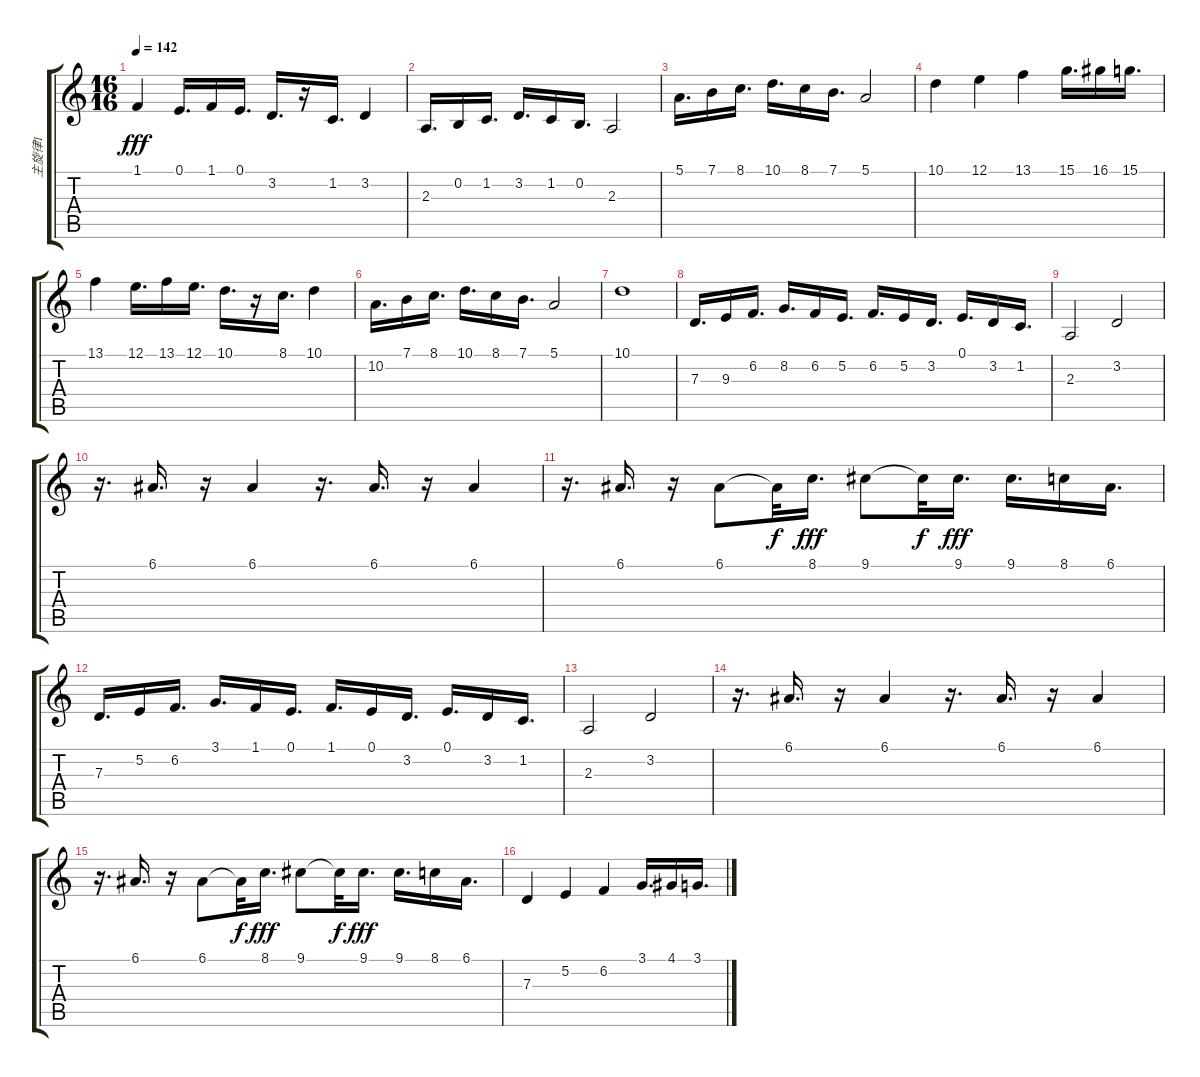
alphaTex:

\track ("主旋律1" "主旋律1") {instrument harpsichord}
\staff {score tabs}
\tuning (E4 B3 G3 D3 A2 E2) {hide}
\ts (16 16)
\tempo 142
\clef g2
\ks c
1.1.4{dy fff} 0.1.16{d} 1.1.16 0.1.16{d} 3.2.16{d} r.16 1.2.16{d} 3.2.4 |
2.3.16{d} 0.2.16 1.2.16{d} 3.2.16{d} 1.2.16 0.2.16{d} 2.3.2 |
5.1.16{d} 7.1.16 8.1.16{d} 10.1.16{d} 8.1.16 7.1.16{d} 5.1.2 |
10.1.4 12.1.4 13.1.4 15.1.16{d} 16.1.16 15.1.16{d} |
13.1.4 12.1.16{d} 13.1.16 12.1.16{d} 10.1.16{d} r.16 8.1.16{d} 10.1.4 |
10.2.16{d} 7.1.16 8.1.16{d} 10.1.16{d} 8.1.16 7.1.16{d} 5.1.2 |
10.1.1 |
7.3.16{d} 9.3.16 6.2.16{d} 8.2.16{d} 6.2.16 5.2.16{d} 6.2.16{d} 5.2.16 3.2.16{d} 0.1.16{d} 3.2.16 1.2.16{d} |
2.3.2 3.2.2 |
r.16{d} 6.1.16{d} r.16 6.1.4 r.16{d} 6.1.16{d} r.16 6.1.4 |
r.16{d} 6.1.16{d} r.16 6.1.8 6.1{t}.32{dy f} 8.1.16{d dy fff} 9.1.8 9.1{t}.32{dy f} 9.1.16{d dy fff} 9.1.16{d} 8.1.16 6.1.16{d} |
7.3.16{d} 5.2.16 6.2.16{d} 3.1.16{d} 1.1.16 0.1.16{d} 1.1.16{d} 0.1.16 3.2.16{d} 0.1.16{d} 3.2.16 1.2.16{d} |
2.3.2 3.2.2 |
r.16{d} 6.1.16{d} r.16 6.1.4 r.16{d} 6.1.16{d} r.16 6.1.4 |
r.16{d} 6.1.16{d} r.16 6.1.8 6.1{t}.32{dy f} 8.1.16{d dy fff} 9.1.8 9.1{t}.32{dy f} 9.1.16{d dy fff} 9.1.16{d} 8.1.16 6.1.16{d} |
7.3.4 5.2.4 6.2.4 3.1.16{d} 4.1.16 3.1.16{d}
